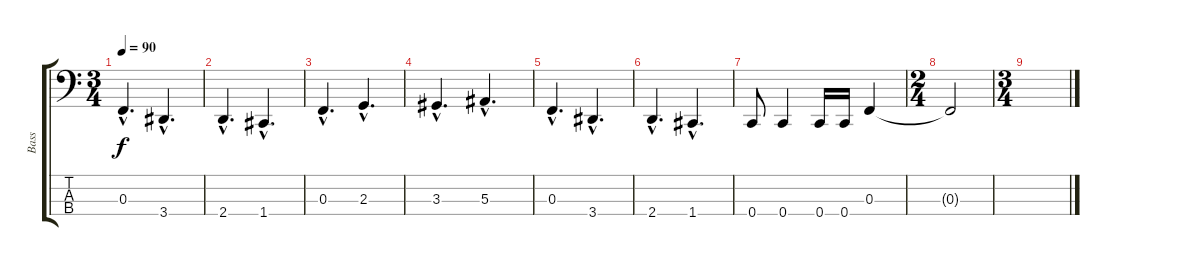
\track ("Bass" "Bass") {instrument electricbassfinger}
\staff {score tabs}
\tuning (Eb2 Bb1 F1 C1) {hide}
\ts (3 4)
\tempo 90
\clef f4
\ks c
0.3{hac}.4{d dy f} 3.4{hac}.4{d} |
2.4{hac}.4{d} 1.4{hac}.4{d} |
0.3{hac}.4{d} 2.3{hac}.4{d} |
3.3{hac}.4{d} 5.3{hac}.4{d} |
0.3{hac}.4{d} 3.4{hac}.4{d} |
2.4{hac}.4{d} 1.4{hac}.4{d} |
0.4.8 0.4.4 0.4.16 0.4.16 0.3.4 |
\ts (2 4)
0.3{t}.2 |
\ts (3 4)
